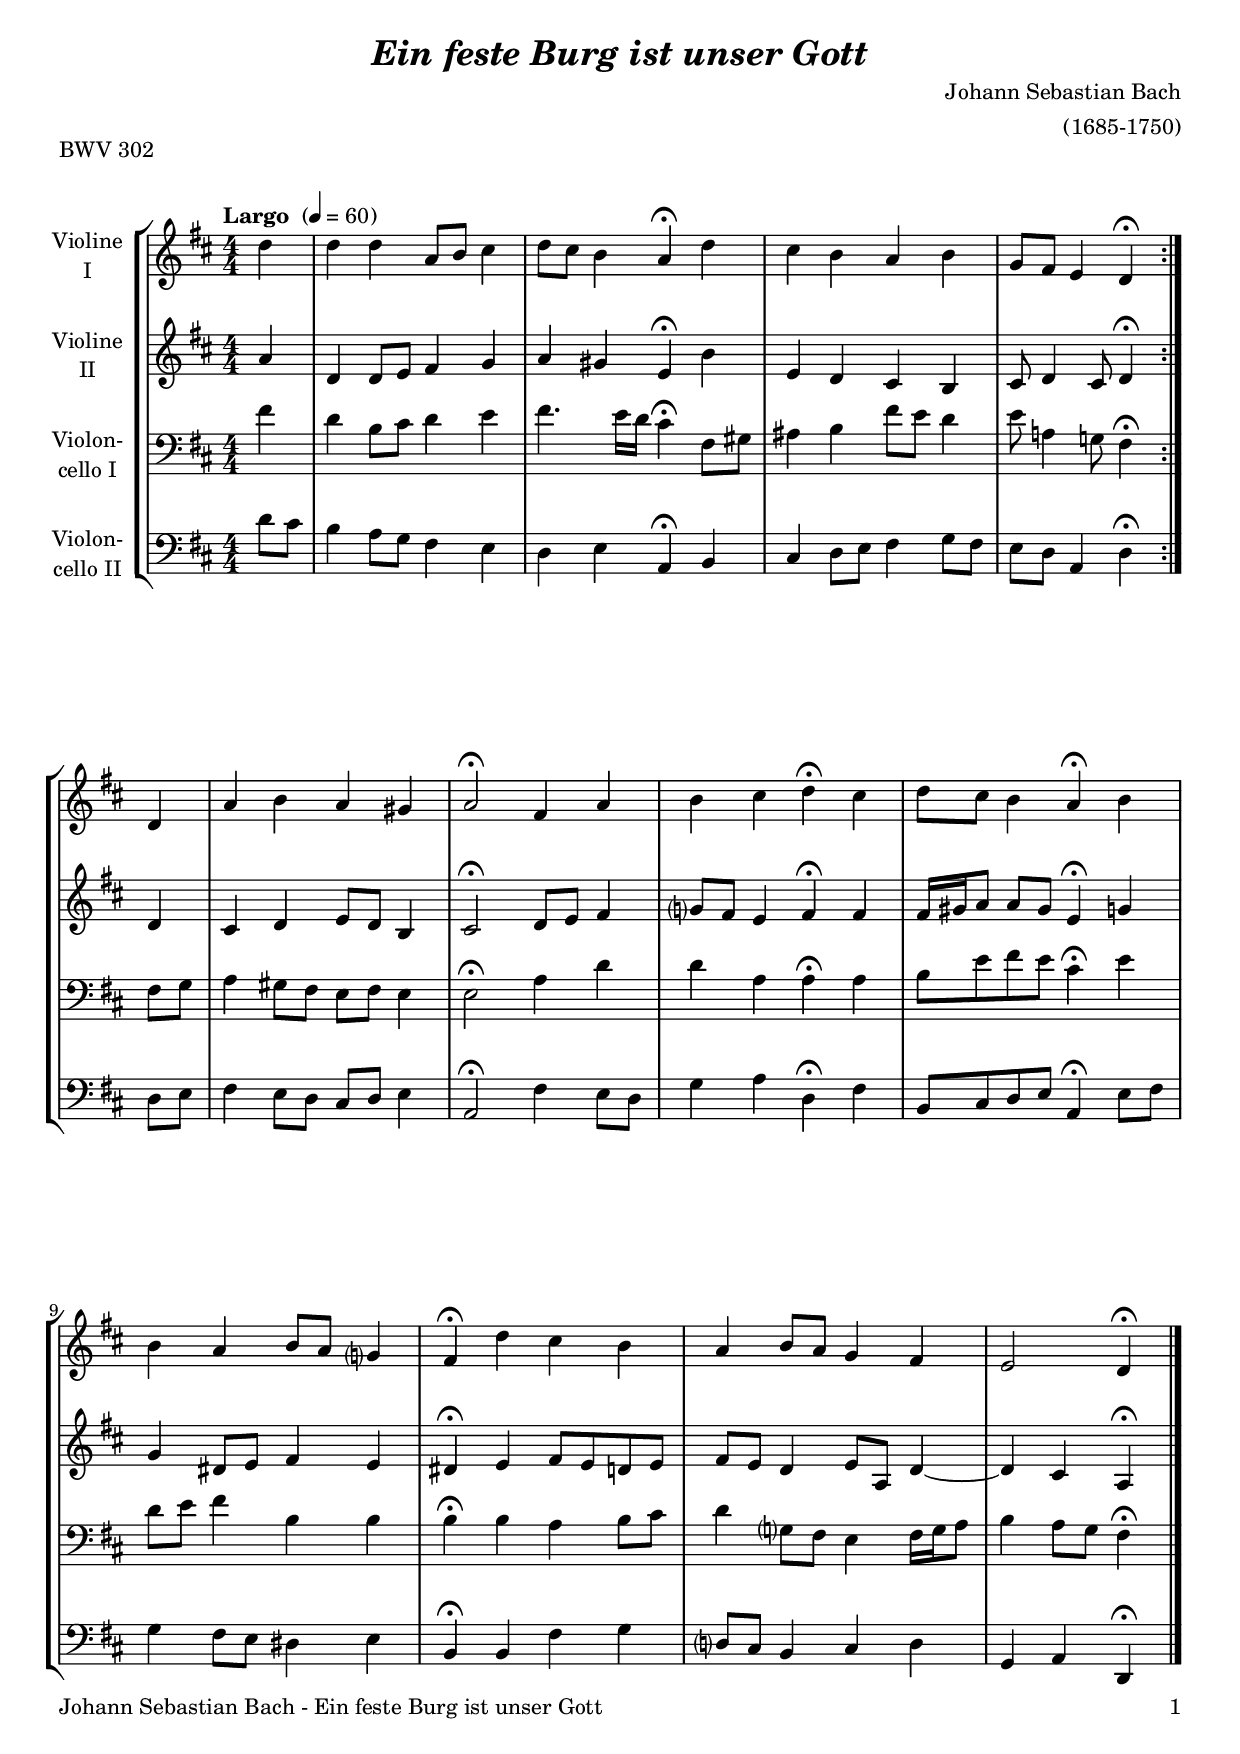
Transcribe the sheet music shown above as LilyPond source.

\version "2.22.0"
\include "deutsch.ly"
  
#(set-global-staff-size 19)

\header {
  title     = \markup \bold \italic "Ein feste Burg ist unser Gott"
  composer  = "Johann Sebastian Bach"
  arranger  = "(1685-1750)"
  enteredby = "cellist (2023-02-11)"
  piece     = "BWV 302"
}

voiceconsts = {
  \key d \major
  \time 4/4
  \clef "treble"
  \numericTimeSignature
  \compressEmptyMeasures
  % Set default beaming for all staves
%  \set Timing.beamExceptions = #'()
%  \set Timing.baseMoment     = #(ly:make-moment 1 4)
%  \set Timing.beatStructure  = #'(1 1 1)
  \tempo "Largo " 4=60
}

mifl = "flute"
mivl = "violin"
miba = "cello"
mipz = "pizzicato strings"

daca = \mark \markup \box \italic "D.C. al Coda"
rit  = \mark \markup \box \italic "rit."

va = \relative c'' {
  \voiceconsts

  \repeat volta 2 {
    \partial 4 d4
    d d a8 h cis4
    d8 cis h4 a\fermata d
    cis h a h
    g8 fis e4 d\fermata
  }
  d
  a' h a gis
  a2\fermata fis4 a
  h cis d\fermata cis
  d8 cis h4 a\fermata h

  h a h8 a g?4
  fis\fermata d' cis h
  a h8 a g4 fis
  e2 d4\fermata \bar "|."
}

vb = \relative c'' {
  \voiceconsts

  \repeat volta 2 {
    \partial 4 a4
    d, d8 e fis4 g
    a gis e\fermata h'
    e, d cis h
    cis8 d4 cis8 d4\fermata
  }

  d
  cis d e8 d h4
  cis2\fermata d8 e fis4
  g?8 fis e4 fis\fermata fis
  fis16 gis a8 a gis e4\fermata g

  g dis8 e fis4 e
  dis\fermata e fis8 e d e
  fis e d4 e8 a, d4~
  d cis a\fermata \bar "|."
}

vc = \relative c' {
  \voiceconsts
  \clef "bass"
  
  \repeat volta 2 {
    \partial 4 fis4
    d h8 cis d4 e
    fis4. e16 d cis4\fermata fis,8 gis
    ais4 h fis'8 e d4
    e8 a,!4 g!8 fis4\fermata
  }

  fis8 g
  a4 gis8 fis e fis e4
  e2\fermata a4 d
  d a a\fermata a
  h8 e fis e cis4\fermata e

  d8 e fis4 h, h
  h\fermata h a h8 cis
  d4 g,?8 fis e4 fis16 g a8
  h4 a8 g fis4\fermata \bar "|."
}

vd = \relative c' {
  \voiceconsts
  \clef "bass"
  
  \repeat volta 2 {
    \partial 4 d8 cis
    h4 a8 g fis4 e
    d e a,\fermata h
    cis d8 e fis4 g8 fis
    e d a4 d\fermata
  }

  d8 e
  fis4 e8 d cis d e4
  a,2\fermata fis'4 e8 d
  g4 a d,\fermata fis
  h,8 cis d e a,4\fermata e'8 fis

  g4 fis8 e dis4 e
  h\fermata h fis' g
  d?8 cis h4 cis d
  g, a d,\fermata \bar "|."
}


music = \new StaffGroup <<
      \new Staff {
	\set Staff.midiInstrument = \mivl
	\set Staff.instrumentName = \markup \center-column { "Violine" "I" }
	\transpose d d { \va }
      }

      \new Staff {
	\set Staff.midiInstrument = \mivl
	\set Staff.instrumentName = \markup \center-column { "Violine" "II" }
	\transpose d d { \vb }
      }

      \new Staff {
	\set Staff.midiInstrument = \miba
	\set Staff.instrumentName = \markup \center-column { "Violon-" "cello I" }
	\transpose d d { \vc }
      }

      \new Staff {
	\set Staff.midiInstrument = \miba
	\set Staff.instrumentName = \markup \center-column { "Violon-" "cello II" }
	\transpose d d { \vd }
      }
>>
\book {
   \paper {
    print-page-number = ##t
    print-first-page-number = ##t
    ragged-last-bottom = ##f
    oddHeaderMarkup = \markup \null
    evenHeaderMarkup = \markup \null
    oddFooterMarkup = \markup {
      \fill-line {
        \on-the-fly #print-page-number-check-first
        "Johann Sebastian Bach - Ein feste Burg ist unser Gott" \fromproperty #'page:page-number-string
      }
    }
    evenFooterMarkup = \oddFooterMarkup
  } \score {
    \music
    \layout {}
  }

  \score {
    \unfoldRepeats \music

    \midi {
      \context {
        \Score
      }
    }
  }
}